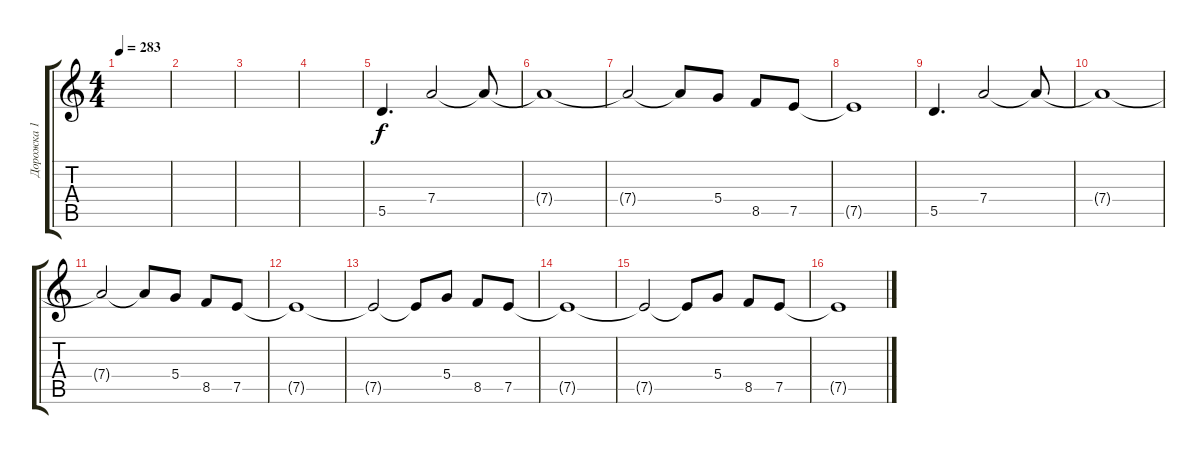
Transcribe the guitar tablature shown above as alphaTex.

\track ("Дорожка 1" "Дорожка 1") {instrument electricguitarjazz}
\staff {score tabs}
\tuning (E4 B3 G3 D3 A2 E2) {hide}
\ts (4 4)
\tempo 283
\clef g2
\ks c
|
|
|
|
5.5.4{d} 7.4.2 7.4{t}.8 |
7.4{t}.1 |
7.4{t}.2 7.4{t}.8 5.4.8 8.5.8 7.5.8 |
7.5{t}.1 |
5.5.4{d} 7.4.2 7.4{t}.8 |
7.4{t}.1 |
7.4{t}.2 7.4{t}.8 5.4.8 8.5.8 7.5.8 |
7.5{t}.1 |
7.5{t}.2 7.5{t}.8 5.4.8 8.5.8 7.5.8 |
7.5{t}.1 |
7.5{t}.2 7.5{t}.8 5.4.8 8.5.8 7.5.8 |
7.5{t}.1
